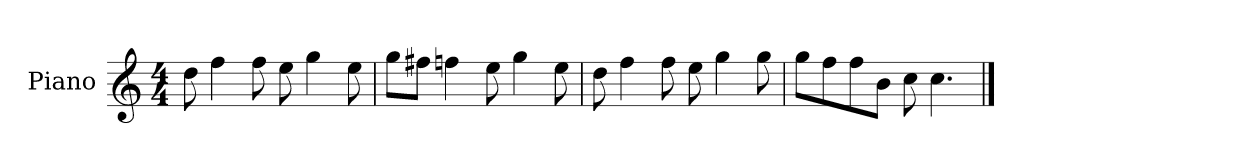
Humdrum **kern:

**kern
*part1
*staff1
*I"Piano
*I'P-no
*clefG2
*k[]
*M4/4
*MM90
=1
8dd\
4ff\
8ff\
8ee\
4gg\
8ee\
=2
8gg\L
8ff#X\J
4ffn\
8ee\
4gg\
8ee\
=3
8dd\
4ff\
8ff\
8ee\
4gg\
8gg\
=4
8gg\L
8ff\
8ff\
8b\J
8cc\
4.cc\
==
*-
